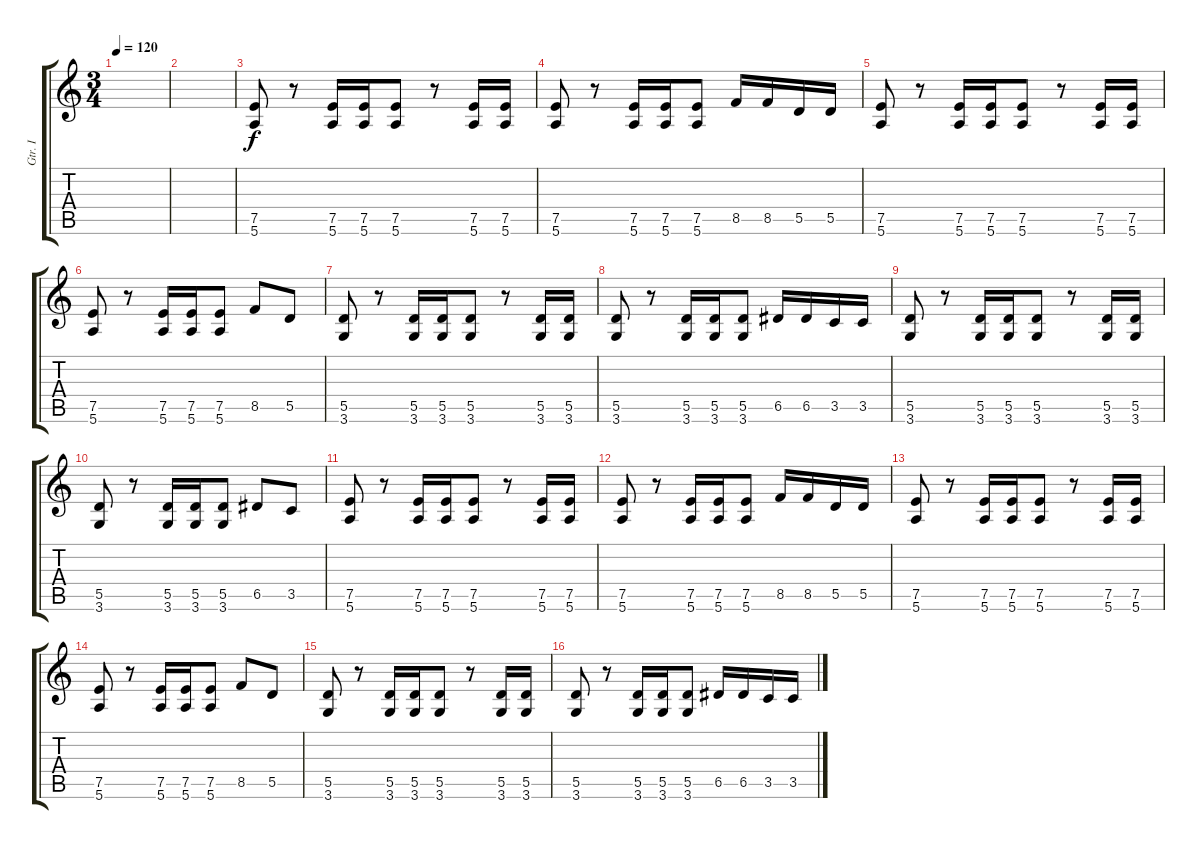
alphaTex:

\track ("Gtr. I" "Gtr. I") {instrument distortionguitar}
\staff {score tabs}
\tuning (E4 B3 G3 D3 A2 E2) {hide}
\ts (3 4)
\tempo 120
\clef g2
\ks c
|
|
(7.5 5.6).8 r.8 (7.5 5.6).16 (7.5 5.6).16 (7.5 5.6).8 r.8 (7.5 5.6).16 (7.5 5.6).16 |
(7.5 5.6).8 r.8 (7.5 5.6).16 (7.5 5.6).16 (7.5 5.6).8 8.5.16 8.5.16 5.5.16 5.5.16 |
(7.5 5.6).8 r.8 (7.5 5.6).16 (7.5 5.6).16 (7.5 5.6).8 r.8 (7.5 5.6).16 (7.5 5.6).16 |
(7.5 5.6).8 r.8 (7.5 5.6).16 (7.5 5.6).16 (7.5 5.6).8 8.5.8 5.5.8 |
(5.5 3.6).8 r.8 (5.5 3.6).16 (5.5 3.6).16 (5.5 3.6).8 r.8 (5.5 3.6).16 (5.5 3.6).16 |
(5.5 3.6).8 r.8 (5.5 3.6).16 (5.5 3.6).16 (5.5 3.6).8 6.5.16 6.5.16 3.5.16 3.5.16 |
(5.5 3.6).8 r.8 (5.5 3.6).16 (5.5 3.6).16 (5.5 3.6).8 r.8 (5.5 3.6).16 (5.5 3.6).16 |
(5.5 3.6).8 r.8 (5.5 3.6).16 (5.5 3.6).16 (5.5 3.6).8 6.5.8 3.5.8 |
(7.5 5.6).8 r.8 (7.5 5.6).16 (7.5 5.6).16 (7.5 5.6).8 r.8 (7.5 5.6).16 (7.5 5.6).16 |
(7.5 5.6).8 r.8 (7.5 5.6).16 (7.5 5.6).16 (7.5 5.6).8 8.5.16 8.5.16 5.5.16 5.5.16 |
(7.5 5.6).8 r.8 (7.5 5.6).16 (7.5 5.6).16 (7.5 5.6).8 r.8 (7.5 5.6).16 (7.5 5.6).16 |
(7.5 5.6).8 r.8 (7.5 5.6).16 (7.5 5.6).16 (7.5 5.6).8 8.5.8 5.5.8 |
(5.5 3.6).8 r.8 (5.5 3.6).16 (5.5 3.6).16 (5.5 3.6).8 r.8 (5.5 3.6).16 (5.5 3.6).16 |
(5.5 3.6).8 r.8 (5.5 3.6).16 (5.5 3.6).16 (5.5 3.6).8 6.5.16 6.5.16 3.5.16 3.5.16
